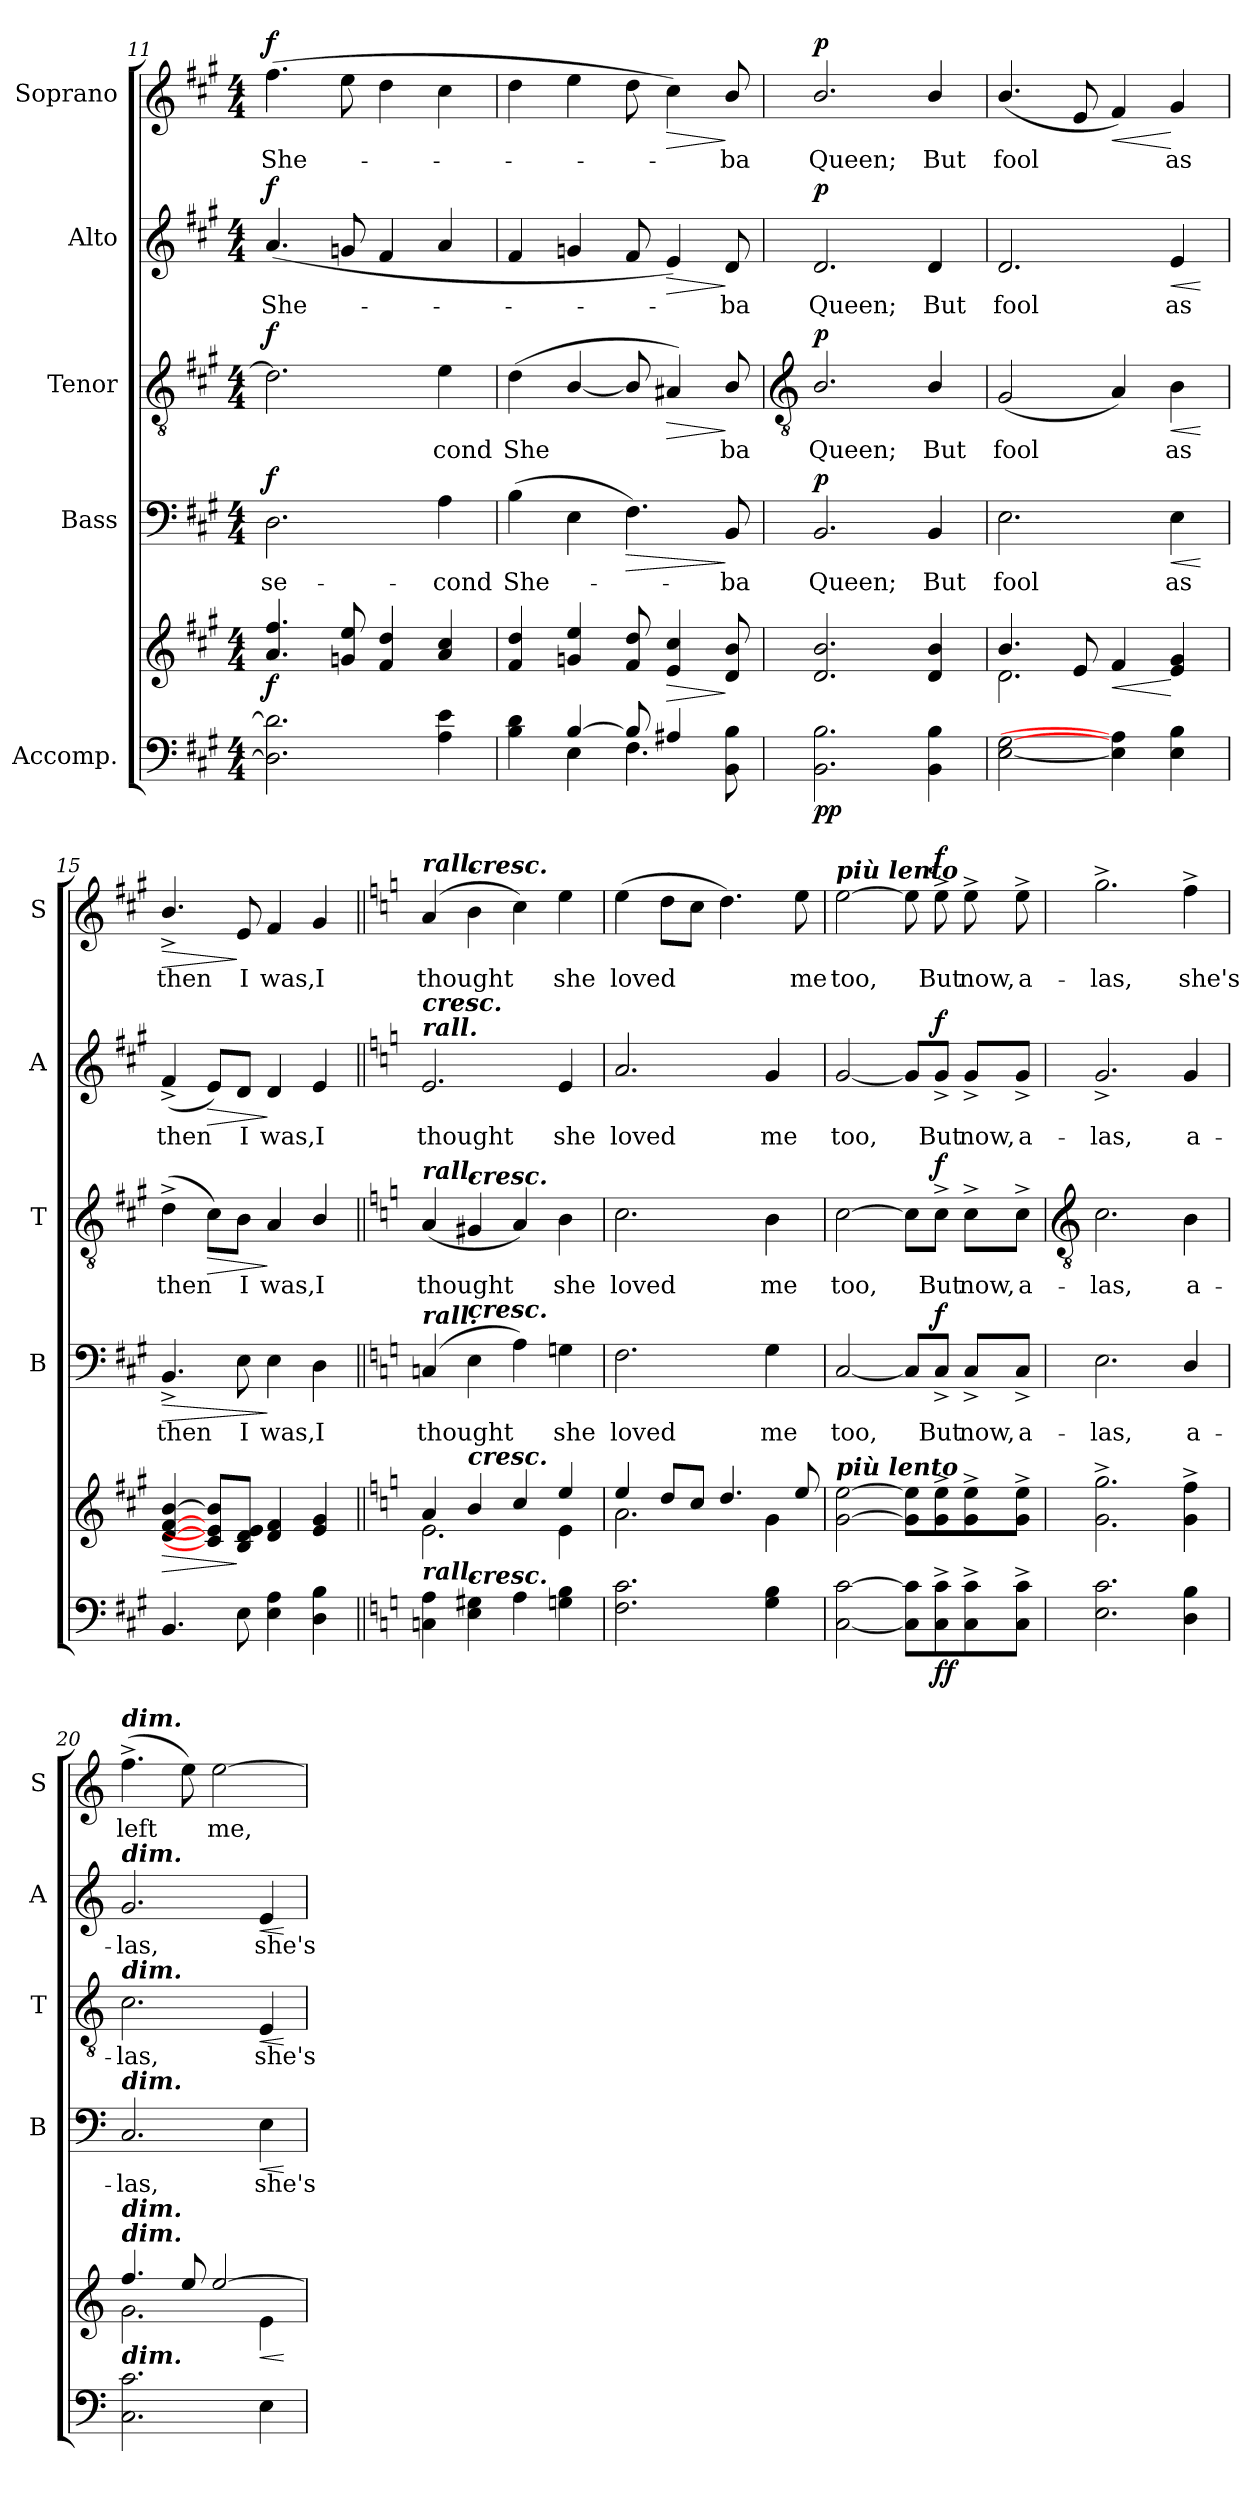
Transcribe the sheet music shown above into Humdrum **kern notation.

**kern	**kern	**dynam	**kern	**text	**dynam	**kern	**text	**dynam	**kern	**text	**dynam	**kern	**text	**dynam
*part5	*part5	*part5	*part4	*part4	*part4	*part3	*part3	*part3	*part2	*part2	*part2	*part1	*part1	*part1
*staff6	*staff5	*staff5/6	*staff4	*staff4	*staff4	*staff3	*staff3	*staff3	*staff2	*staff2	*staff2	*staff1	*staff1	*staff1
*I"Accomp.	*	*	*I"Bass	*	*	*I"Tenor	*	*	*I"Alto	*	*	*I"Soprano	*	*
*	*	*	*I'B	*	*	*I'T	*	*	*I'A	*	*	*I'S	*	*
*clefF4	*clefG2	*	*clefF4	*	*	*clefGv2	*	*	*clefG2	*	*	*clefG2	*	*
*k[f#c#g#]	*k[f#c#g#]	*	*k[f#c#g#]	*	*	*k[f#c#g#]	*	*	*k[f#c#g#]	*	*	*k[f#c#g#]	*	*
*A:	*A:	*	*A:	*	*	*A:	*	*	*A:	*	*	*A:	*	*
*M4/4	*M4/4	*	*M4/4	*	*	*M4/4	*	*	*M4/4	*	*	*M4/4	*	*
=11	=11	=11	=11	=11	=11	=11	=11	=11	=11	=11	=11	=11	=11	=11
*^	*^	*	*	*	*	*	*	*	*	*	*	*	*	*
!	!	!	!	!LO:DY:b	!	!LO:LY:b	!LO:DY:b	!	!	!LO:DY:b	!	!LO:LY:b	!LO:DY:b	!	!LO:LY:b	!LO:DY:b
2.D\] 2.d\]	2.ryy	4.a/ 4.ff#/	1ryy	f	2.D	se-	f	2.d]	.	f	(<4.a	She-	f	(>4.ff#	She-	f
.	.	8gn/ 8ee/	.	.	.	.	.	.	.	.	8gn	.	.	8ee	.	.
.	.	4f#/ 4dd/	.	.	.	.	.	.	.	.	4f#	.	.	4dd	.	.
!	!	!	!	!	!	!LO:LY:b	!	!	!LO:LY:b	!	!	!	!	!	!	!
4ryy	4A\ 4e\	4a/ 4cc#/	.	.	4A	-cond	.	4e	cond	.	4a	.	.	4cc#	.	.
=12	=12	=12	=12	=12	=12	=12	=12	=12	=12	=12	=12	=12	=12	=12	=12	=12
!	!	!	!	!	!	!LO:LY:b	!	!	!LO:LY:b	!	!	!	!	!	!	!
4ryy	4B\ 4d\	4f#/ 4dd/	1ryy	.	(>4B	She-	.	(<4d	She	.	4f#	.	.	4dd	.	.
[4B/	4E\	4gn/ 4ee/	.	.	4E	.	.	[4B/	.	.	4gn	.	.	4ee	.	.
!	!	!	!	!	!	!	!LO:HP:b	!	!	!	!	!	!	!	!	!
8B/]	4.F#\	8f#/ 8dd/	.	.	4.F#)	.	>	8B/]	.	.	8f#	.	.	8dd	.	.
!	!	!	!	!LO:HP:b	!	!	!	!	!	!LO:HP:b	!	!	!LO:HP:b	!	!	!LO:HP:b
4A#X/	.	4e/ 4cc#/	.	>	.	.	.	4A#X)	.	>	4e)	.	>	4cc#)	.	>
!	!	!	!	!	!	!LO:LY:b	!	!	!LO:LY:b	!	!	!LO:LY:b	!	!	!LO:LY:b	!
8ryy	8BB\ 8B\	8d/ 8b/	.	]	8BB	ba	]	8B/	ba	]	8d	ba	]	8b/	ba	]
*v	*v	*	*	*	*	*	*	*	*	*	*	*	*	*	*	*
!!LO:LB:g=z
=13	=13	=13	=13	=13	=13	=13	=13	=13	=13	=13	=13	=13	=13	=13	=13
*	*	*	*	*	*	*	*clefGv2	*	*	*	*	*	*	*	*
*^	*	*	*	*	*	*	*	*	*	*	*	*	*	*	*
!	!	!	!	!LO:DY:b=2	!	!LO:LY:b	!	!	!LO:LY:b	!	!	!LO:LY:b	!	!	!LO:LY:b	!
!	!	!	!	!LO:DY:n=1:b	!	!	!LO:DY:b	!	!	!LO:DY:b	!	!	!LO:DY:b	!	!	!LO:DY:b
*v	*v	*	*	*	*	*	*	*	*	*	*	*	*	*	*	*
2.BB 2.B	2.d/ 2.b/	1ryy	p p	2.BB	Queen;	p	2.B/	Queen;	p	2.d	Queen;	p	2.b/	Queen;	p
!	!	!	!	!	!LO:LY:b	!	!	!LO:LY:b	!	!	!LO:LY:b	!	!	!LO:LY:b	!
4BB 4B	4d/ 4b/	.	.	4BB	But	.	4B/	But	.	4d	But	.	4b/	But	.
=14	=14	=14	=14	=14	=14	=14	=14	=14	=14	=14	=14	=14	=14	=14	=14
!	!	!	!	!	!LO:LY:b	!	!	!LO:LY:b	!	!	!LO:LY:b	!	!	!LO:LY:b	!
[2E [2G#	4.b/	2.d\	.	2.E	fool	.	(<2G#	fool	.	2.d	fool	.	(<4.b/	fool	.
.	8e/	.	.	.	.	.	.	.	.	.	.	.	8e	.	.
!	!	!	!LO:HP:b	!	!	!	!	!	!	!	!	!	!	!	!LO:HP:b
4E] 4A]	4f#/	.	<	.	.	.	4A)	.	.	.	.	.	4f#)	.	<
!	!	!	!	!	!LO:LY:b	!LO:HP:b	!	!LO:LY:b	!LO:HP:b	!	!LO:LY:b	!LO:HP:b	!	!LO:LY:b	!
4E 4B	4e/ 4g#/	4ryy	[	4E	as	<	4B	as	<	4e	as	<	4g#	as	[
*	*v	*v	*	*	*	*	*	*	*	*	*	*	*	*	*
.	.	.	.	.	[	.	.	[	.	.	[	.	.	.
=15	=15	=15	=15	=15	=15	=15	=15	=15	=15	=15	=15	=15	=15	=15
!	!	!LO:HP:b	!	!LO:LY:b	!LO:HP:b	!	!LO:LY:b	!	!	!LO:LY:b	!	!	!LO:LY:b	!LO:HP:b
*	*^	*	*	*	*	*	*	*	*	*	*	*	*	*
4.BB	[4d/ [4f#/ [4b/	1ryy	>	4.BB^	then	>	(>4d^	then	.	(<4f#^	then	.	4.b^/	then	>
!	!	!	!	!	!	!	!	!	!LO:HP:b	!	!	!LO:HP:b	!	!	!
.	8c#/] 8e/] 8b/]L	.	.	.	.	.	8c#\L)	.	>	8e/L)	.	>	.	.	.
!	!	!	!	!	!LO:LY:b	!	!	!LO:LY:b	!	!	!LO:LY:b	!	!	!LO:LY:b	!
8E	8B/ 8d/ 8e/J	.	]	8E	I	.	8B\J	I	.	8d/J	I	.	8e	I	]
!	!	!	!	!	!LO:LY:b	!	!	!LO:LY:b	!	!	!LO:LY:b	!	!	!LO:LY:b	!
4E 4A	4d/ 4f#/	.	.	4E	was,	]	4A	was,	]	4d	was,	]	4f#	was,	.
!	!	!	!	!	!LO:LY:b	!	!	!LO:LY:b	!	!	!LO:LY:b	!	!	!LO:LY:b	!
4D 4B	4e/ 4g#/	.	.	4D	I	.	4B/	I	.	4e	I	.	4g#	I	.
=16||	=16||	=16||	=16||	=16||	=16||	=16||	=16||	=16||	=16||	=16||	=16||	=16||	=16||	=16||	=16||
*k[]	*k[]	*	*	*k[]	*	*	*k[]	*	*	*k[]	*	*	*k[]	*	*
*C:	*C:	*	*	*C:	*	*	*C:	*	*	*C:	*	*	*C:	*	*
!	!	!	!	!	!	!	!	!	!	!	!	!	!LO:TX:a:Bi:t=rall.	!	!
!	!	!	!	!	!	!	!	!	!	!LO:TX:a:Bi:t=rall.	!	!	!	!	!
!	!	!	!	!	!	!	!	!	!	!LO:TX:a:Bi:t=cresc.	!	!	!	!	!
!	!	!	!	!	!	!	!LO:TX:a:Bi:t=rall.	!	!	!	!	!	!	!	!
!	!	!	!	!LO:TX:a:Bi:t=rall.	!	!	!	!	!	!	!	!	!	!	!
!LO:TX:a:Bi:t=rall.	!	!	!	!	!	!	!	!	!	!	!	!	!	!	!
!	!	!	!	!	!LO:LY:b	!	!	!LO:LY:b	!	!	!LO:LY:b	!	!	!LO:LY:b	!
4Cn 4A	4a/	2.e\	.	(>4Cn	thought	.	(<4A	thought	.	2.e	thought	.	(>4a	thought	.
!	!	!	!	!	!	!	!	!	!	!	!	!	!LO:TX:a:Bi:t=cresc.	!	!
!	!	!	!	!	!	!	!LO:TX:a:Bi:t=cresc.	!	!	!	!	!	!	!	!
!	!	!	!	!LO:TX:a:Bi:t=cresc.	!	!	!	!	!	!	!	!	!	!	!
!	!LO:TX:a:Bi:t=cresc.	!	!	!	!	!	!	!	!	!	!	!	!	!	!
!LO:TX:a:Bi:t=cresc.	!	!	!	!	!	!	!	!	!	!	!	!	!	!	!
4E 4G#X	4b/	.	.	4E	.	.	4G#X	.	.	.	.	.	4b	.	.
4A	4cc/	.	.	4A)	.	.	4A)	.	.	.	.	.	4cc)	.	.
!	!	!	!	!	!LO:LY:b	!	!	!LO:LY:b	!	!	!LO:LY:b	!	!	!LO:LY:b	!
4Gn 4B	4ee/	4e\	.	4Gn	she	.	4B	she	.	4e	she	.	4ee	she	.
=17	=17	=17	=17	=17	=17	=17	=17	=17	=17	=17	=17	=17	=17	=17	=17
!	!	!	!	!	!LO:LY:b	!	!	!LO:LY:b	!	!	!LO:LY:b	!	!	!LO:LY:b	!
2.F 2.c	4ee/	2.a\	.	2.F	loved	.	2.c	loved	.	2.a	loved	.	(>4ee	loved	.
.	8dd/L	.	.	.	.	.	.	.	.	.	.	.	8ddL	.	.
.	8cc/J	.	.	.	.	.	.	.	.	.	.	.	8ccJ	.	.
.	4.dd/	.	.	.	.	.	.	.	.	.	.	.	4.dd)	.	.
!	!	!	!	!	!LO:LY:b	!	!	!LO:LY:b	!	!	!LO:LY:b	!	!	!	!
4G 4B	.	4g\	.	4G	me	.	4B	me	.	4g	me	.	.	.	.
!	!	!	!	!	!	!	!	!	!	!	!	!	!	!LO:LY:b	!
.	8ee/	.	.	.	.	.	.	.	.	.	.	.	8ee	me	.
=18	=18	=18	=18	=18	=18	=18	=18	=18	=18	=18	=18	=18	=18	=18	=18
!	!	!	!	!	!	!	!	!	!	!	!	!	!LO:TX:a:Bi:t=più lento	!	!
!	!LO:TX:a:Bi:t=più lento	!	!	!	!	!	!	!	!	!	!	!	!	!	!
!	!	!	!	!	!LO:LY:b	!	!	!LO:LY:b	!	!	!LO:LY:b	!	!	!LO:LY:b	!
[2C [2c	[2g\ [2ee\	1ryy	.	[2C	too,	.	[2c	too,	.	[2g	too,	.	[2ee	too,	.
8C] 8c]L	8g\] 8ee\]L	.	.	8C/L]	.	.	8c\L]	.	.	8g/L]	.	.	8ee]	.	.
!	!	!	!LO:DY:b=2	!	!LO:LY:b	!	!	!LO:LY:b	!	!	!LO:LY:b	!	!	!LO:LY:b	!
!	!	!	!LO:DY:n=1:b	!	!	!LO:DY:b	!	!	!LO:DY:b	!	!	!LO:DY:b	!	!	!LO:DY:b
8C^ 8c^	8g\^ 8ee\^	.	f f	8C^/J	But	f	8c^\J	But	f	8g^/J	But	f	8ee^	But	f
!	!	!	!	!	!LO:LY:b	!	!	!LO:LY:b	!	!	!LO:LY:b	!	!	!LO:LY:b	!
8C^ 8c^	8g\^ 8ee\^	.	.	8C^/L	now,	.	8c^\L	now,	.	8g^/L	now,	.	8ee^	now,	.
!	!	!	!	!	!LO:LY:b	!	!	!LO:LY:b	!	!	!LO:LY:b	!	!	!LO:LY:b	!
8C^ 8c^J	8g\^ 8ee\^J	.	.	8C^/J	a-	.	8c^\J	a-	.	8g^/J	a-	.	8ee^	a-	.
!!LO:LB:g=z
=19	=19	=19	=19	=19	=19	=19	=19	=19	=19	=19	=19	=19	=19	=19	=19
*	*	*	*	*	*	*	*clefGv2	*	*	*	*	*	*	*	*
!	!	!	!	!	!LO:LY:b	!	!	!LO:LY:b	!	!	!LO:LY:b	!	!	!LO:LY:b	!
2.E 2.c	2.g\^ 2.gg\^	1ryy	.	2.E	-las,	.	2.c	-las,	.	2.g^	-las,	.	2.gg^	-las,	.
!	!	!	!	!	!LO:LY:b	!	!	!LO:LY:b	!	!	!LO:LY:b	!	!	!LO:LY:b	!
4D\ 4B\	4g\^ 4ff\^	.	.	4D/	a-	.	4B	a-	.	4g	a-	.	4ff^	she's	.
=20	=20	=20	=20	=20	=20	=20	=20	=20	=20	=20	=20	=20	=20	=20	=20
!	!	!	!	!	!	!	!	!	!	!	!	!	!LO:TX:a:Bi:t=dim.	!	!
!	!	!	!	!	!	!	!	!	!	!LO:TX:a:Bi:t=dim.	!	!	!	!	!
!	!	!	!	!	!	!	!LO:TX:a:Bi:t=dim.	!	!	!	!	!	!	!	!
!	!	!	!	!LO:TX:a:Bi:t=dim.	!	!	!	!	!	!	!	!	!	!	!
!	!LO:TX:a:Bi:t=dim.	!	!	!	!	!	!	!	!	!	!	!	!	!	!
!	!LO:TX:a:Bi:t=dim.	!	!	!	!	!	!	!	!	!	!	!	!	!	!
!LO:TX:a:Bi:t=dim.	!	!	!	!	!	!	!	!	!	!	!	!	!	!	!
!	!	!	!	!	!LO:LY:b	!	!	!LO:LY:b	!	!	!LO:LY:b	!	!	!LO:LY:b	!
2.C 2.c	4.ff/	2.g\	.	2.C	-las,	.	2.c	-las,	.	2.g	-las,	.	(>4.ff^	left	.
.	8ee/	.	.	.	.	.	.	.	.	.	.	.	8ee)	.	.
!	!	!	!	!	!	!	!	!	!	!	!	!	!	!LO:LY:b	!
.	[2ee/	.	.	.	.	.	.	.	.	.	.	.	[2ee	me,	.
!	!	!	!LO:HP:b	!	!LO:LY:b	!LO:HP:b	!	!LO:LY:b	!LO:HP:b	!	!LO:LY:b	!LO:HP:b	!	!	!
4E	.	4e\	<	4E	she's	<	4E	she's	<	4e	she's	<	.	.	.
*	*v	*v	*	*	*	*	*	*	*	*	*	*	*	*	*
.	.	[	.	.	[	.	.	[	.	.	[	.	.	.
=	=	=	=	=	=	=	=	=	=	=	=	=	=	=
*-	*-	*-	*-	*-	*-	*-	*-	*-	*-	*-	*-	*-	*-	*-
